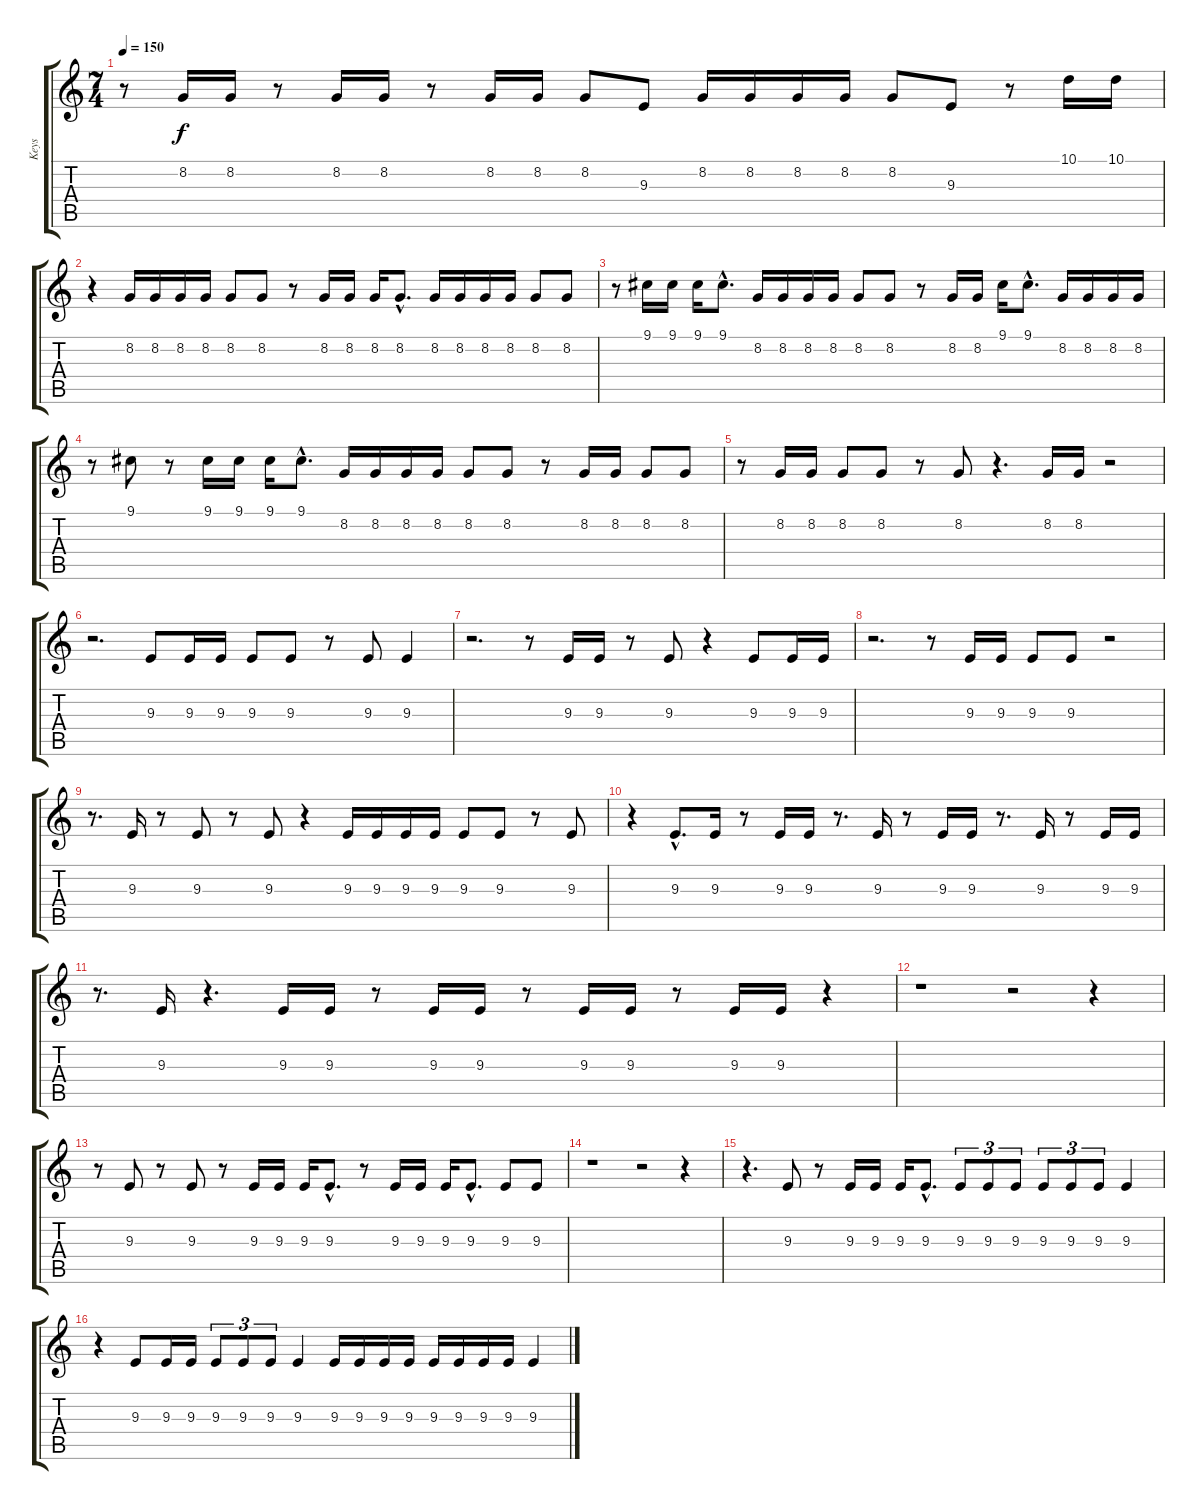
\track ("Keys" "Keys") {instrument electricpiano1}
\staff {score tabs}
\tuning (E4 B3 G3 D3 A2 E2) {hide}
\ts (7 4)
\tempo 150
\clef g2
\ks c
r.8{dy f} 8.2.16 8.2.16 r.8 8.2.16 8.2.16 r.8 8.2.16 8.2.16 8.2.8 9.3.8 8.2.16 8.2.16 8.2.16 8.2.16 8.2.8 9.3.8 r.8 10.1.16 10.1.16 |
r.4 8.2.16 8.2.16 8.2.16 8.2.16 8.2.8 8.2.8 r.8 8.2.16 8.2.16 8.2.16 8.2{hac}.8{d} 8.2.16 8.2.16 8.2.16 8.2.16 8.2.8 8.2.8 |
r.8 9.1.16 9.1.16 9.1.16 9.1{hac}.8{d} 8.2.16 8.2.16 8.2.16 8.2.16 8.2.8 8.2.8 r.8 8.2.16 8.2.16 9.1.16 9.1{hac}.8{d} 8.2.16 8.2.16 8.2.16 8.2.16 |
r.8 9.1.8 r.8 9.1.16 9.1.16 9.1.16 9.1{hac}.8{d} 8.2.16 8.2.16 8.2.16 8.2.16 8.2.8 8.2.8 r.8 8.2.16 8.2.16 8.2.8 8.2.8 |
r.8 8.2.16 8.2.16 8.2.8 8.2.8 r.8 8.2.8 r.4{d} 8.2.16 8.2.16 r.2 |
r.2{d} 9.3.8 9.3.16 9.3.16 9.3.8 9.3.8 r.8 9.3.8 9.3.4 |
r.2{d} r.8 9.3.16 9.3.16 r.8 9.3.8 r.4 9.3.8 9.3.16 9.3.16 |
r.2{d} r.8 9.3.16 9.3.16 9.3.8 9.3.8 r.2 |
r.8{d} 9.3.16 r.8 9.3.8 r.8 9.3.8 r.4 9.3.16 9.3.16 9.3.16 9.3.16 9.3.8 9.3.8 r.8 9.3.8 |
r.4 9.3{hac}.8{d} 9.3.16 r.8 9.3.16 9.3.16 r.8{d} 9.3.16 r.8 9.3.16 9.3.16 r.8{d} 9.3.16 r.8 9.3.16 9.3.16 |
r.8{d} 9.3.16 r.4{d} 9.3.16 9.3.16 r.8 9.3.16 9.3.16 r.8 9.3.16 9.3.16 r.8 9.3.16 9.3.16 r.4 |
r.1 r.2 r.4 |
r.8 9.3.8 r.8 9.3.8 r.8 9.3.16 9.3.16 9.3.16 9.3{hac}.8{d} r.8 9.3.16 9.3.16 9.3.16 9.3{hac}.8{d} 9.3.8 9.3.8 |
r.1 r.2 r.4 |
r.4{d} 9.3.8 r.8 9.3.16 9.3.16 9.3.16 9.3{hac}.8{d} 9.3.8{tu (3 2)} 9.3.8{tu (3 2)} 9.3.8{tu (3 2)} 9.3.8{tu (3 2)} 9.3.8{tu (3 2)} 9.3.8{tu (3 2)} 9.3.4 |
r.4 9.3.8 9.3.16 9.3.16 9.3.8{tu (3 2)} 9.3.8{tu (3 2)} 9.3.8{tu (3 2)} 9.3.4 9.3.16 9.3.16 9.3.16 9.3.16 9.3.16 9.3.16 9.3.16 9.3.16 9.3.4
